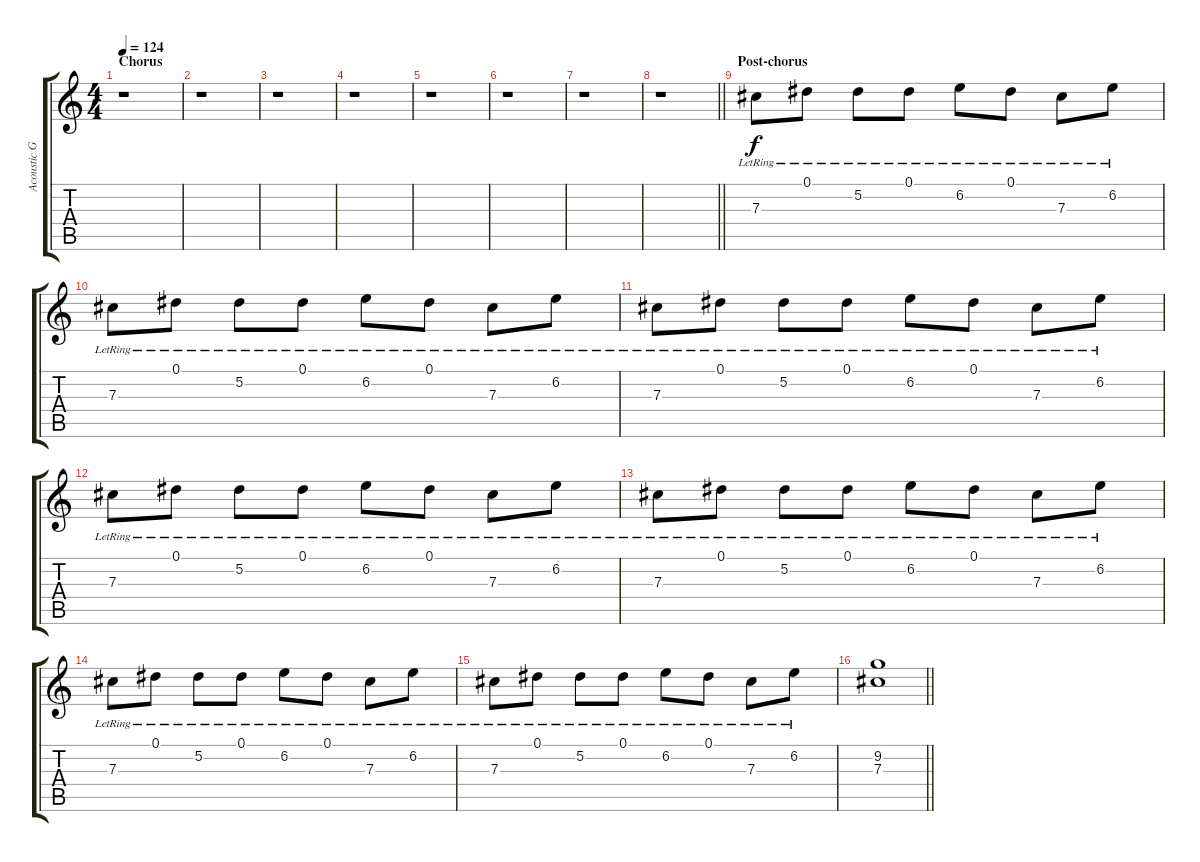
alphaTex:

\track ("Acoustic Guitar 1" "Acoustic G") {instrument acousticguitarsteel}
\staff {score tabs}
\tuning (Eb4 Bb3 Gb3 Db3 Ab2 Eb2) {hide}
\ts (4 4)
\section ("" "Chorus")
\tempo 124
\clef g2
\ks c
r.1{dy f} |
r.1 |
r.1 |
r.1 |
r.1 |
r.1 |
r.1 |
\barLineRight lightlight
r.1 |
\section ("" "Post-chorus")
7.3{lr}.8 0.1{lr}.8 5.2{lr}.8 0.1{lr}.8 6.2{lr}.8 0.1{lr}.8 7.3{lr}.8 6.2{lr}.8 |
7.3{lr}.8 0.1{lr}.8 5.2{lr}.8 0.1{lr}.8 6.2{lr}.8 0.1{lr}.8 7.3{lr}.8 6.2{lr}.8 |
7.3{lr}.8 0.1{lr}.8 5.2{lr}.8 0.1{lr}.8 6.2{lr}.8 0.1{lr}.8 7.3{lr}.8 6.2{lr}.8 |
7.3{lr}.8 0.1{lr}.8 5.2{lr}.8 0.1{lr}.8 6.2{lr}.8 0.1{lr}.8 7.3{lr}.8 6.2{lr}.8 |
7.3{lr}.8 0.1{lr}.8 5.2{lr}.8 0.1{lr}.8 6.2{lr}.8 0.1{lr}.8 7.3{lr}.8 6.2{lr}.8 |
7.3{lr}.8 0.1{lr}.8 5.2{lr}.8 0.1{lr}.8 6.2{lr}.8 0.1{lr}.8 7.3{lr}.8 6.2{lr}.8 |
7.3{lr}.8 0.1{lr}.8 5.2{lr}.8 0.1{lr}.8 6.2{lr}.8 0.1{lr}.8 7.3{lr}.8 6.2{lr}.8 |
\barLineRight lightlight
(9.2 7.3).1
